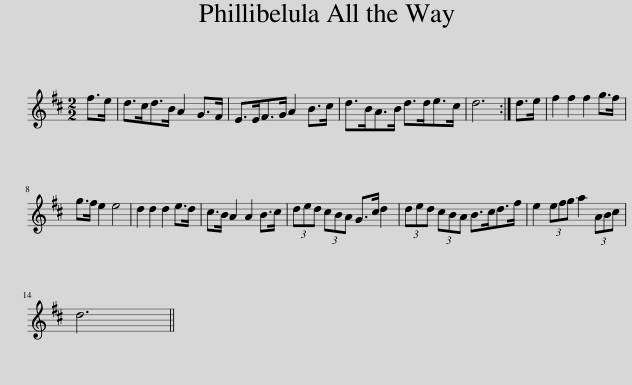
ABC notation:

X:1
L:1/8
M:2/2
I:linebreak $
K:D
V:1 treble
V:1
 f>e | d>cd>B A2 G>F | E>EF>G A2 B>c | d>BA>B d>de>c | d6 :| %5
 d>e | f2 f2 f2 g>f |$ g>f e2 e4 | d2 d2 d2 e>d | c>B A2 A2 B>c | %10
 (3ded (3cBA G>c d2 | (3ded (3cBA B>cd>f | e2 (3efg a2 (3ABc |$ d6 || %14
